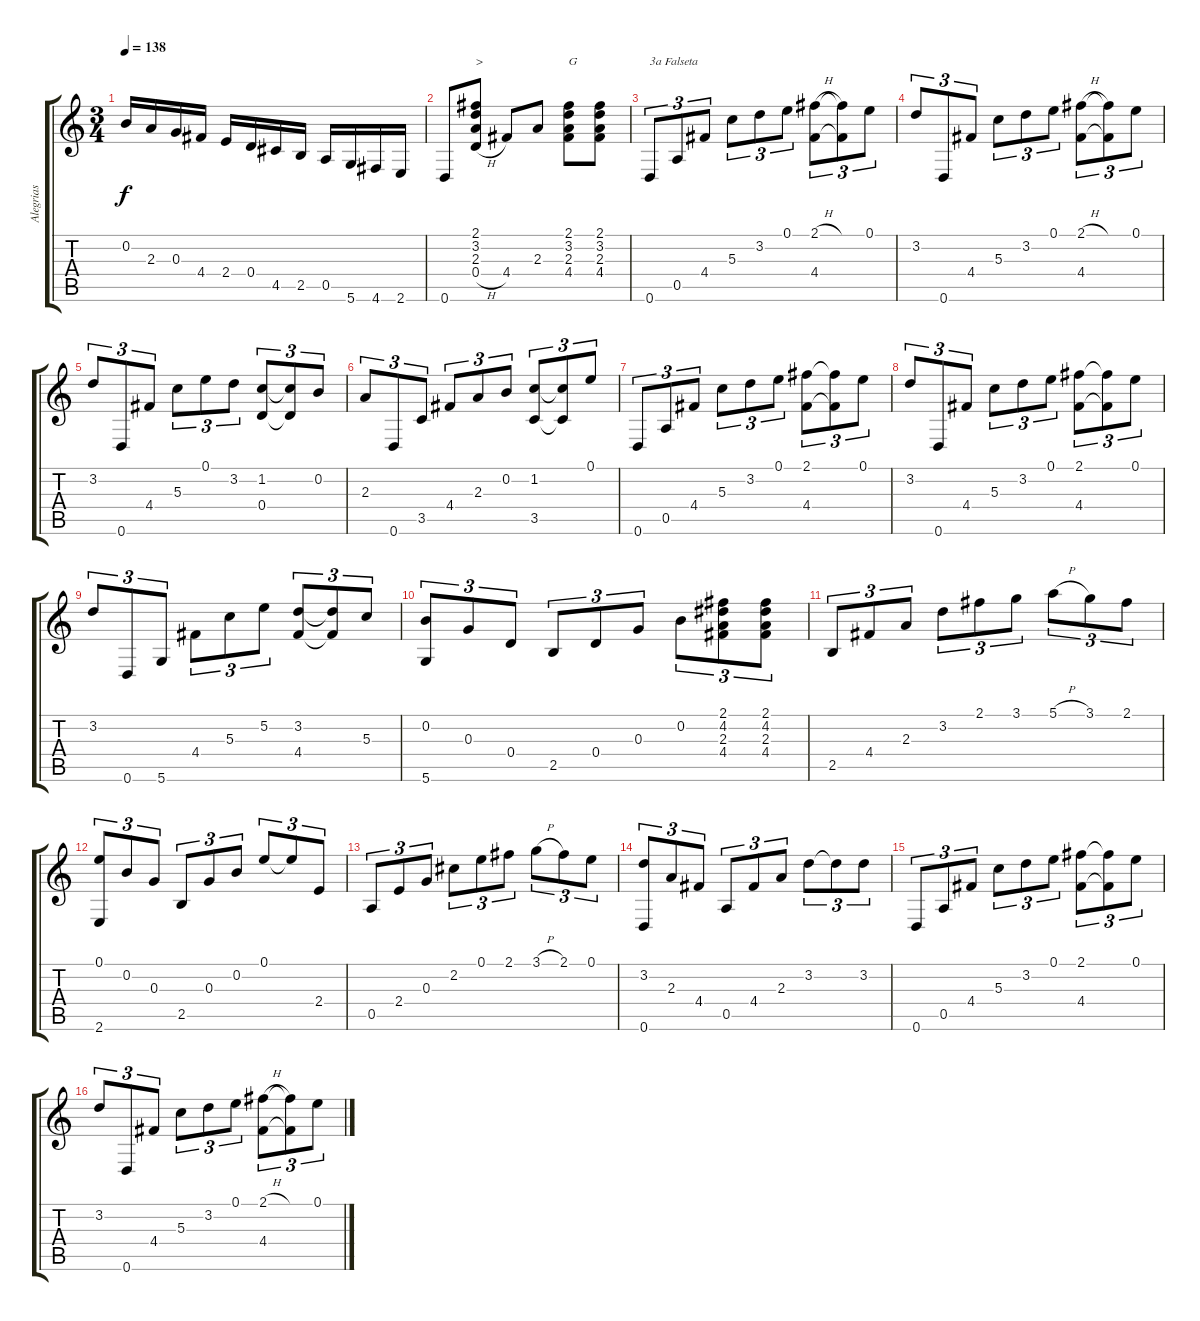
\track ("Alegrias" "Alegrias") {instrument acousticguitarnylon}
\staff {score tabs}
\tuning (E4 B3 G3 D3 A2 D2) {hide}
\ts (3 4)
\tempo 138
\clef g2
\ks c
0.2.16{dy f} 2.3.16 0.3.16 4.4.16 2.4.16 0.4.16 4.5.16 2.5.16 0.5.16 5.6.16 4.6.16 2.6.16 |
0.6.8 (2.1 3.2 2.3 0.4{h}).8{txt ">"} 4.4.8 2.3.8 (2.1 3.2 2.3 4.4).8{txt "G"} (2.1 3.2 2.3 4.4).8 |
0.6.8{tu (3 2) txt "3a Falseta"} 0.5.8{tu (3 2)} 4.4.8{tu (3 2)} 5.3.8{tu (3 2)} 3.2.8{tu (3 2)} 0.1.8{tu (3 2)} (2.1{h} 4.4).8{tu (3 2)} (2.1{t} 4.4{t}).8{tu (3 2)} 0.1.8{tu (3 2)} |
3.2.8{tu (3 2)} 0.6.8{tu (3 2)} 4.4.8{tu (3 2)} 5.3.8{tu (3 2)} 3.2.8{tu (3 2)} 0.1.8{tu (3 2)} (2.1{h} 4.4).8{tu (3 2)} (2.1{t} 4.4{t}).8{tu (3 2)} 0.1.8{tu (3 2)} |
3.2.8{tu (3 2)} 0.6.8{tu (3 2)} 4.4.8{tu (3 2)} 5.3.8{tu (3 2)} 0.1.8{tu (3 2)} 3.2.8{tu (3 2)} (1.2 0.4).8{tu (3 2)} (1.2{t} 0.4{t}).8{tu (3 2)} 0.2.8{tu (3 2)} |
2.3.8{tu (3 2)} 0.6.8{tu (3 2)} 3.5.8{tu (3 2)} 4.4.8{tu (3 2)} 2.3.8{tu (3 2)} 0.2.8{tu (3 2)} (1.2 3.5).8{tu (3 2)} (1.2{t} 3.5{t}).8{tu (3 2)} 0.1.8{tu (3 2)} |
0.6.8{tu (3 2)} 0.5.8{tu (3 2)} 4.4.8{tu (3 2)} 5.3.8{tu (3 2)} 3.2.8{tu (3 2)} 0.1.8{tu (3 2)} (2.1 4.4).8{tu (3 2)} (2.1{t} 4.4{t}).8{tu (3 2)} 0.1.8{tu (3 2)} |
3.2.8{tu (3 2)} 0.6.8{tu (3 2)} 4.4.8{tu (3 2)} 5.3.8{tu (3 2)} 3.2.8{tu (3 2)} 0.1.8{tu (3 2)} (2.1 4.4).8{tu (3 2)} (2.1{t} 4.4{t}).8{tu (3 2)} 0.1.8{tu (3 2)} |
3.2.8{tu (3 2)} 0.6.8{tu (3 2)} 5.6.8{tu (3 2)} 4.4.8{tu (3 2)} 5.3.8{tu (3 2)} 5.2.8{tu (3 2)} (3.2 4.4).8{tu (3 2)} (3.2{t} 4.4{t}).8{tu (3 2)} 5.3.8{tu (3 2)} |
(0.2 5.6).8{tu (3 2)} 0.3.8{tu (3 2)} 0.4.8{tu (3 2)} 2.5.8{tu (3 2)} 0.4.8{tu (3 2)} 0.3.8{tu (3 2)} 0.2.8{tu (3 2)} (2.1 4.2 2.3 4.4).8{tu (3 2)} (2.1 4.2 2.3 4.4).8{tu (3 2)} |
2.5.8{tu (3 2)} 4.4.8{tu (3 2)} 2.3.8{tu (3 2)} 3.2.8{tu (3 2)} 2.1.8{tu (3 2)} 3.1.8{tu (3 2)} 5.1{h}.8{tu (3 2)} 3.1.8{tu (3 2)} 2.1.8{tu (3 2)} |
(0.1 2.6).8{tu (3 2)} 0.2.8{tu (3 2)} 0.3.8{tu (3 2)} 2.5.8{tu (3 2)} 0.3.8{tu (3 2)} 0.2.8{tu (3 2)} 0.1.8{tu (3 2)} 0.1{t}.8{tu (3 2)} 2.4.8{tu (3 2)} |
0.5.8{tu (3 2)} 2.4.8{tu (3 2)} 0.3.8{tu (3 2)} 2.2.8{tu (3 2)} 0.1.8{tu (3 2)} 2.1.8{tu (3 2)} 3.1{h}.8{tu (3 2)} 2.1.8{tu (3 2)} 0.1.8{tu (3 2)} |
(3.2 0.6).8{tu (3 2)} 2.3.8{tu (3 2)} 4.4.8{tu (3 2)} 0.5.8{tu (3 2)} 4.4.8{tu (3 2)} 2.3.8{tu (3 2)} 3.2.8{tu (3 2)} 3.2{t}.8{tu (3 2)} 3.2.8{tu (3 2)} |
0.6.8{tu (3 2)} 0.5.8{tu (3 2)} 4.4.8{tu (3 2)} 5.3.8{tu (3 2)} 3.2.8{tu (3 2)} 0.1.8{tu (3 2)} (2.1 4.4).8{tu (3 2)} (2.1{t} 4.4{t}).8{tu (3 2)} 0.1.8{tu (3 2)} |
3.2.8{tu (3 2)} 0.6.8{tu (3 2)} 4.4.8{tu (3 2)} 5.3.8{tu (3 2)} 3.2.8{tu (3 2)} 0.1.8{tu (3 2)} (2.1{h} 4.4).8{tu (3 2)} (2.1{t} 4.4{t}).8{tu (3 2)} 0.1.8{tu (3 2)}
